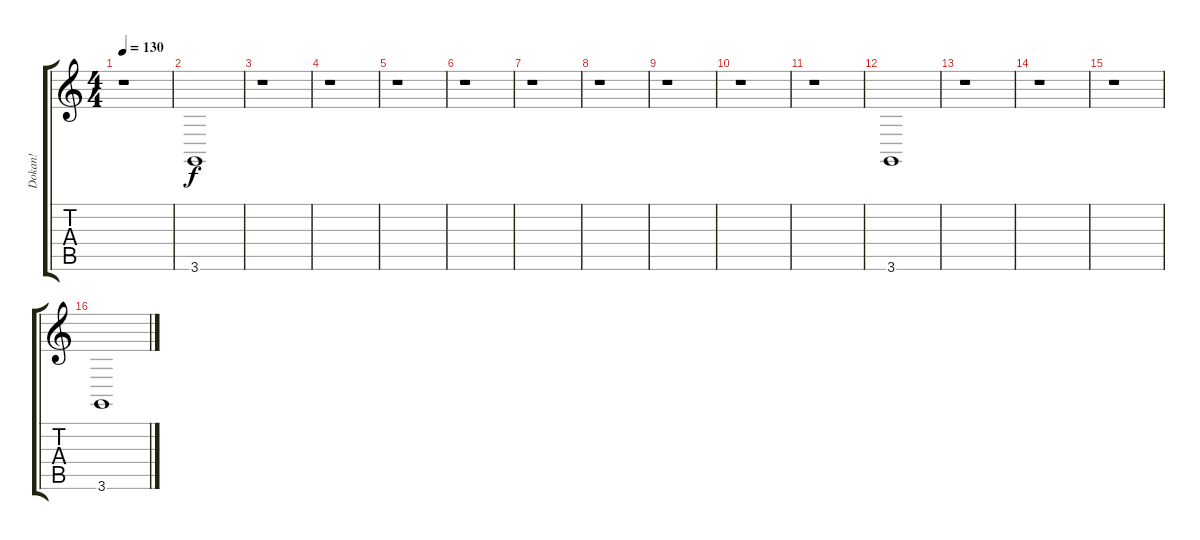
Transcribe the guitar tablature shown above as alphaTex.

\track ("Dokan!" "Dokan!") {instrument gunshot}
\staff {score tabs}
\tuning (E4 B3 G3 D3 A2 E2) {hide}
\ts (4 4)
\tempo 130
\clef g2
\ks c
r.1{dy f} |
3.6.1 |
r.1 |
r.1 |
r.1 |
r.1 |
r.1 |
r.1 |
r.1 |
r.1 |
r.1 |
3.6.1 |
r.1 |
r.1 |
r.1 |
3.6.1
